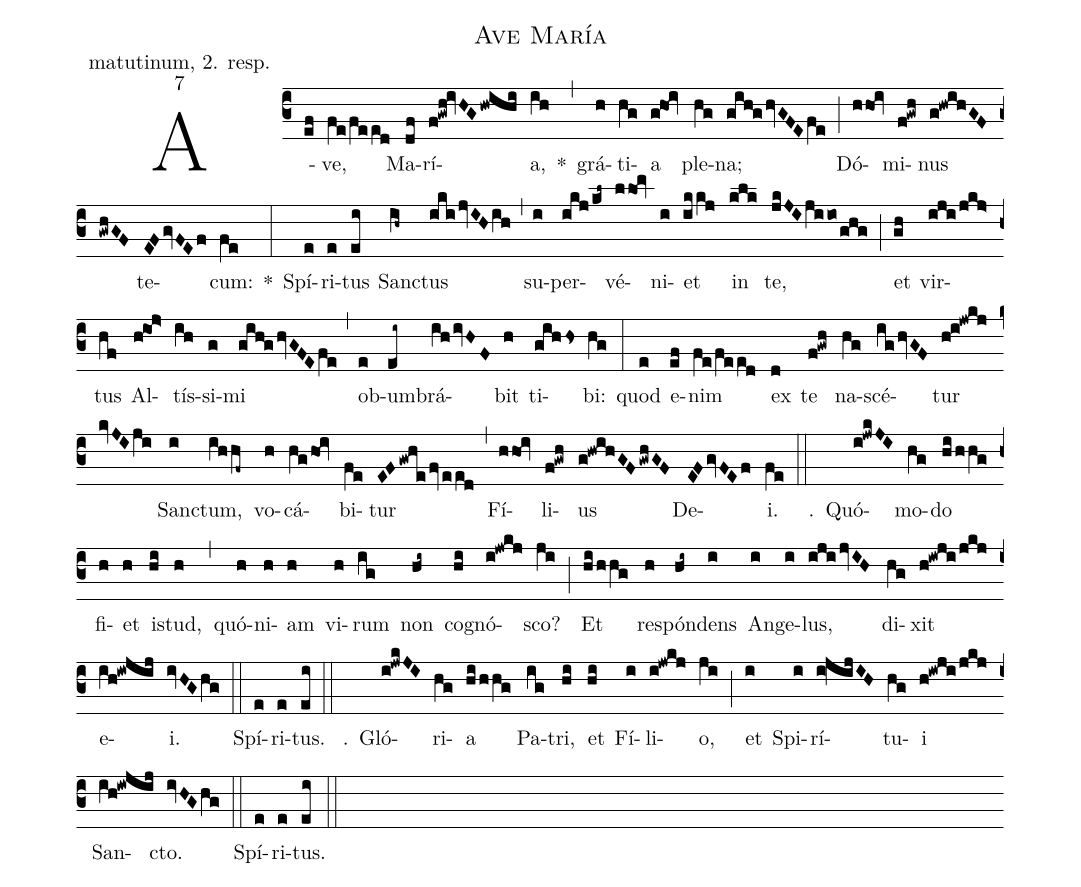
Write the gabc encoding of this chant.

name: Ave María;
office-part: matutinum, 2. resp.;
mode: 7;
%%
(c3)
A(ef)ve,(fe/fe/ed) Ma(df)rí(f!gwh!ivHGhwihi)a,(ih) *(,)
grá(h)ti(hg)a(g!ho!iv) ple(hg)na;(gih!g/hvGFEfe) (;)
Dó(h/ho!iv)mi(f!gwh)nus(g!hwihGFgwhGF) te(EFgvFEf)cum:(fe) *(:)
Spí(e)ri(e)tus(ei) Sanc(ih~)tus(iki/jvIHih) (,)
su(i)per(ikj/kl~)vé(l/lo!mv)ni(i)et(ik/kj) in(klk) te,(jkJIji/io/ghg) (;)
et(gh) vir(iji/jkj>)tus(hf) Al(h!ioj>)tís(ih)si(g)mi(gih!g/hvGFEfe) (,)
ob(e)um(ei~)brá(ihivHF)bit(h) ti(gihhs)bi:(hg) (:)
quod(e) e(ef)nim(fe/fe/ed) ex(d) te(f!gwh) na(hg)scé(ig/hvGF)tur(h!i!jwkj/kvJIji)
Sanc(i)tum,(ih/hf~) vo(h)cá(hg/ho!iv)bi(fe)tur(EFgwhe/fv/e/ed) (,)
Fí(h/ho!iv)li(f!gwh)us(g!hwihGFgwhGF) De(EFgvFEf)i.(fe) (::)

℣.() Quó(i!jwkJI)mo(hg)do(hi/h/hg) fi(h)et(h) is(hi)tud,(h) (,)
quó(h)ni(h)am(h) vi(h)rum(ig) non(hi~) co(hi)gnó(i!jwkj)sco?(ji) (;)
Et(hi/h/hg) re(h)spón(hi~)dens(i) An(i)ge(i)lus,(iji/jvIH)
di(hg)xit(h!iwji/jkj) e(ih!iwjij)i.(ivHGhg) (::)

Spí(e)ri(e)tus.(ei) (::)

℣.() Gló(i!jwkJI)ri(hg)a(hi/h/hg)
Pa(ig)tri,(hi) et(hi) Fí(i)li(i!jwkj)o,(ji) (;)
et(i) Spi(i)rí(i!jijIH)tu(hg)i(h!iwji/jkj) San(ih!iwjij)cto.(ivHGhg) (::)

Spí(e)ri(e)tus.(ei) (::)
